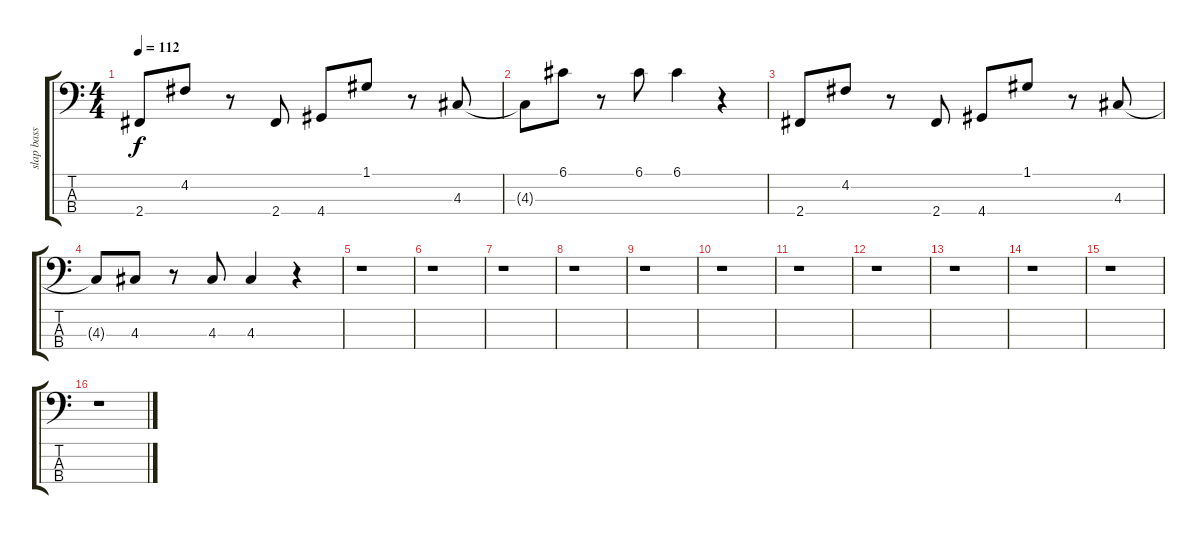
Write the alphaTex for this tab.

\track ("slap bass" "slap bass") {instrument slapbass1}
\staff {score tabs}
\tuning (G2 D2 A1 E1) {hide}
\ts (4 4)
\tempo 112
\clef f4
\ks c
2.4.8{dy f} 4.2.8 r.8 2.4.8 4.4.8 1.1.8 r.8 4.3.8 |
4.3{t}.8 6.1.8 r.8 6.1.8 6.1.4 r.4 |
2.4.8 4.2.8 r.8 2.4.8 4.4.8 1.1.8 r.8 4.3.8 |
4.3{t}.8 4.3.8 r.8 4.3.8 4.3.4 r.4 |
r.1 |
r.1 |
r.1 |
r.1 |
r.1 |
r.1 |
r.1 |
r.1 |
r.1 |
r.1 |
r.1 |
r.1
